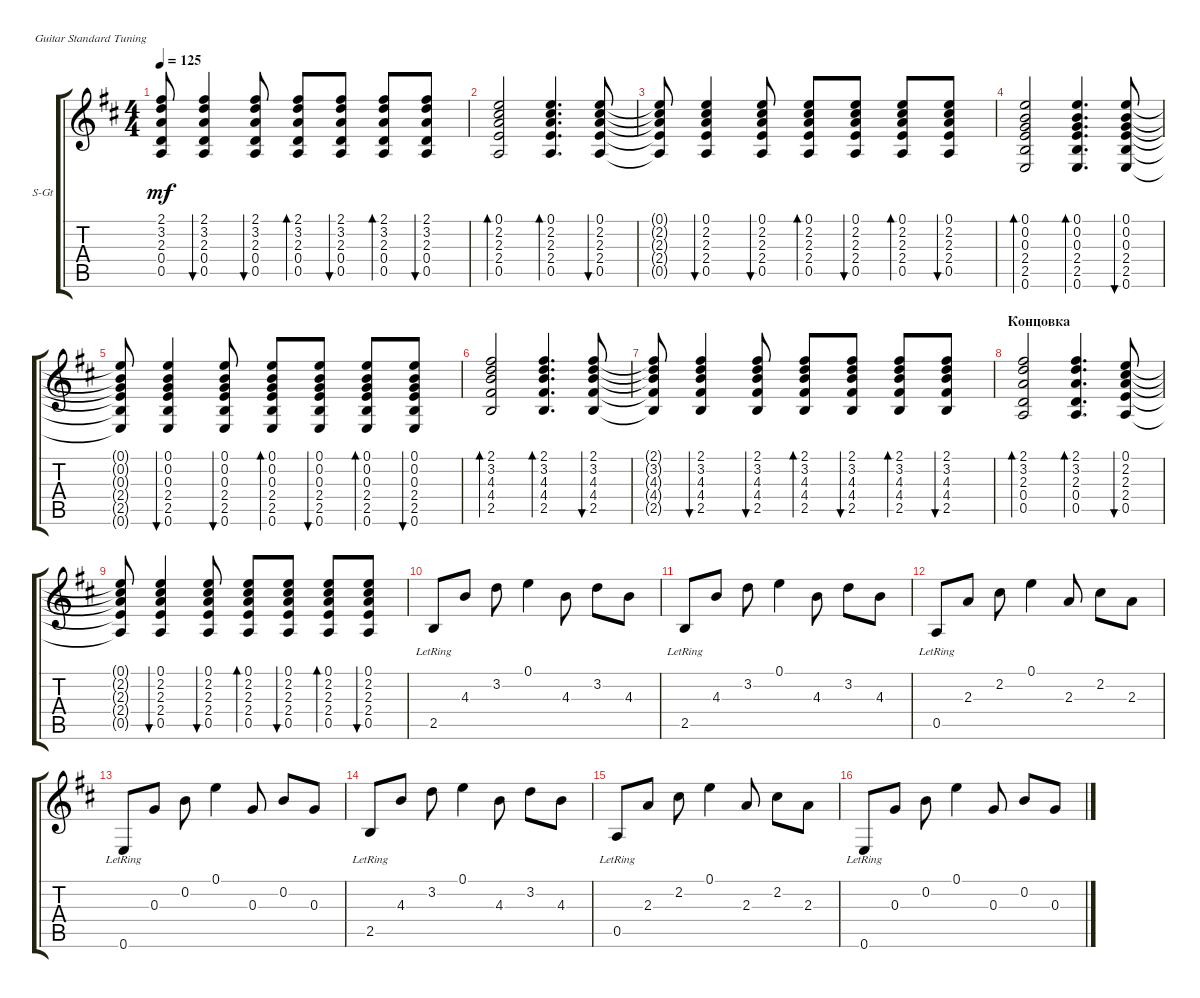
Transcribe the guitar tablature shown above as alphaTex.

\defaultSystemsLayout 4
\bracketExtendMode groupsimilarinstruments
\firstSystemTrackNameOrientation horizontal
\otherSystemsTrackNameOrientation horizontal
\track ("Steel Guitar" "S-Gt") {instrument acousticguitarsteel}
\staff {score tabs}
\tuning (E4 B3 G3 D3 A2 E2)
\ts (4 4)
\tempo 125
\clef g2
\ks bminor
(0.5{t} 0.4{t} 2.3{t} 3.2{t} 2.1{t}).8{dy mf} (0.5 0.4 2.3 3.2 2.1).4{bu 30} (0.5 0.4 2.3 3.2 2.1).8{bu 30} (0.5 0.4 2.3 3.2 2.1).8{bd 30} (0.5 0.4 2.3 3.2 2.1).8{bu 30} (0.5 0.4 2.3 3.2 2.1).8{bd 30} (0.5 0.4 2.3 3.2 2.1).8{bu 30} |
(0.5 2.4 2.3 2.2 0.1).2{bd 30} (0.5 2.4 2.3 2.2 0.1).4{d bd 30} (0.5 2.4 2.3 2.2 0.1).8{bu 30} |
(0.5{t} 2.4{t} 2.3{t} 2.2{t} 0.1{t}).8 (0.5 2.4 2.3 2.2 0.1).4{bu 30} (0.5 2.4 2.3 2.2 0.1).8{bu 30} (0.5 2.4 2.3 2.2 0.1).8{bd 30} (0.5 2.4 2.3 2.2 0.1).8{bu 30} (0.5 2.4 2.3 2.2 0.1).8{bd 30} (0.5 2.4 2.3 2.2 0.1).8{bu 30} |
(2.5 2.4 0.3 0.2 0.1 0.6).2{bd 30} (2.5 2.4 0.3 0.2 0.1 0.6).4{d bd 30} (2.5 2.4 0.3 0.2 0.1 0.6).8{bu 30} |
(2.5{t} 2.4{t} 0.3{t} 0.2{t} 0.1{t} 0.6{t}).8 (2.5 2.4 0.3 0.2 0.1 0.6).4{bu 30} (2.5 2.4 0.3 0.2 0.1 0.6).8{bu 30} (2.5 2.4 0.3 0.2 0.1 0.6).8{bd 30} (2.5 2.4 0.3 0.2 0.1 0.6).8{bu 30} (2.5 2.4 0.3 0.2 0.1 0.6).8{bd 30} (2.5 2.4 0.3 0.2 0.1 0.6).8{bu 30} |
(2.5 4.4 4.3 3.2 2.1).2{bd 30} (2.5 4.4 4.3 3.2 2.1).4{d bd 30} (2.5 4.4 4.3 3.2 2.1).8{bu 30} |
(2.5{t} 4.4{t} 4.3{t} 3.2{t} 2.1{t}).8 (2.5 4.4 4.3 3.2 2.1).4{bu 30} (2.5 4.4 4.3 3.2 2.1).8{bu 30} (2.5 4.4 4.3 3.2 2.1).8{bd 30} (2.5 4.4 4.3 3.2 2.1).8{bu 30} (2.5 4.4 4.3 3.2 2.1).8{bd 30} (2.5 4.4 4.3 3.2 2.1).8{bu 30} |
\section ("" "Концовка")
(0.5 0.4 2.3 3.2 2.1).2{bd 30} (0.5 0.4 2.3 3.2 2.1).4{d bd 30} (0.5 2.4 2.3 2.2 0.1).8{bu 30} |
(0.5{t} 2.4{t} 2.3{t} 2.2{t} 0.1{t}).8 (0.5 2.4 2.3 2.2 0.1).4{bu 30} (0.5 2.4 2.3 2.2 0.1).8{bu 30} (0.5 2.4 2.3 2.2 0.1).8{bd 30} (0.5 2.4 2.3 2.2 0.1).8{bu 30} (0.5 2.4 2.3 2.2 0.1).8{bd 30} (0.5 2.4 2.3 2.2 0.1).8{bu 30} |
2.5{lr}.8 4.3.8 3.2.8 0.1.4 4.3.8 3.2.8 4.3.8 |
2.5{lr}.8 4.3.8 3.2.8 0.1.4 4.3.8 3.2.8 4.3.8 |
0.5{lr}.8 2.3.8 2.2.8 0.1.4 2.3.8 2.2.8 2.3.8 |
0.6{lr}.8 0.3.8 0.2.8 0.1.4 0.3.8 0.2.8 0.3.8 |
2.5{lr}.8 4.3.8 3.2.8 0.1.4 4.3.8 3.2.8 4.3.8 |
0.5{lr}.8 2.3.8 2.2.8 0.1.4 2.3.8 2.2.8 2.3.8 |
0.6{lr}.8 0.3.8 0.2.8 0.1.4 0.3.8 0.2.8 0.3.8
